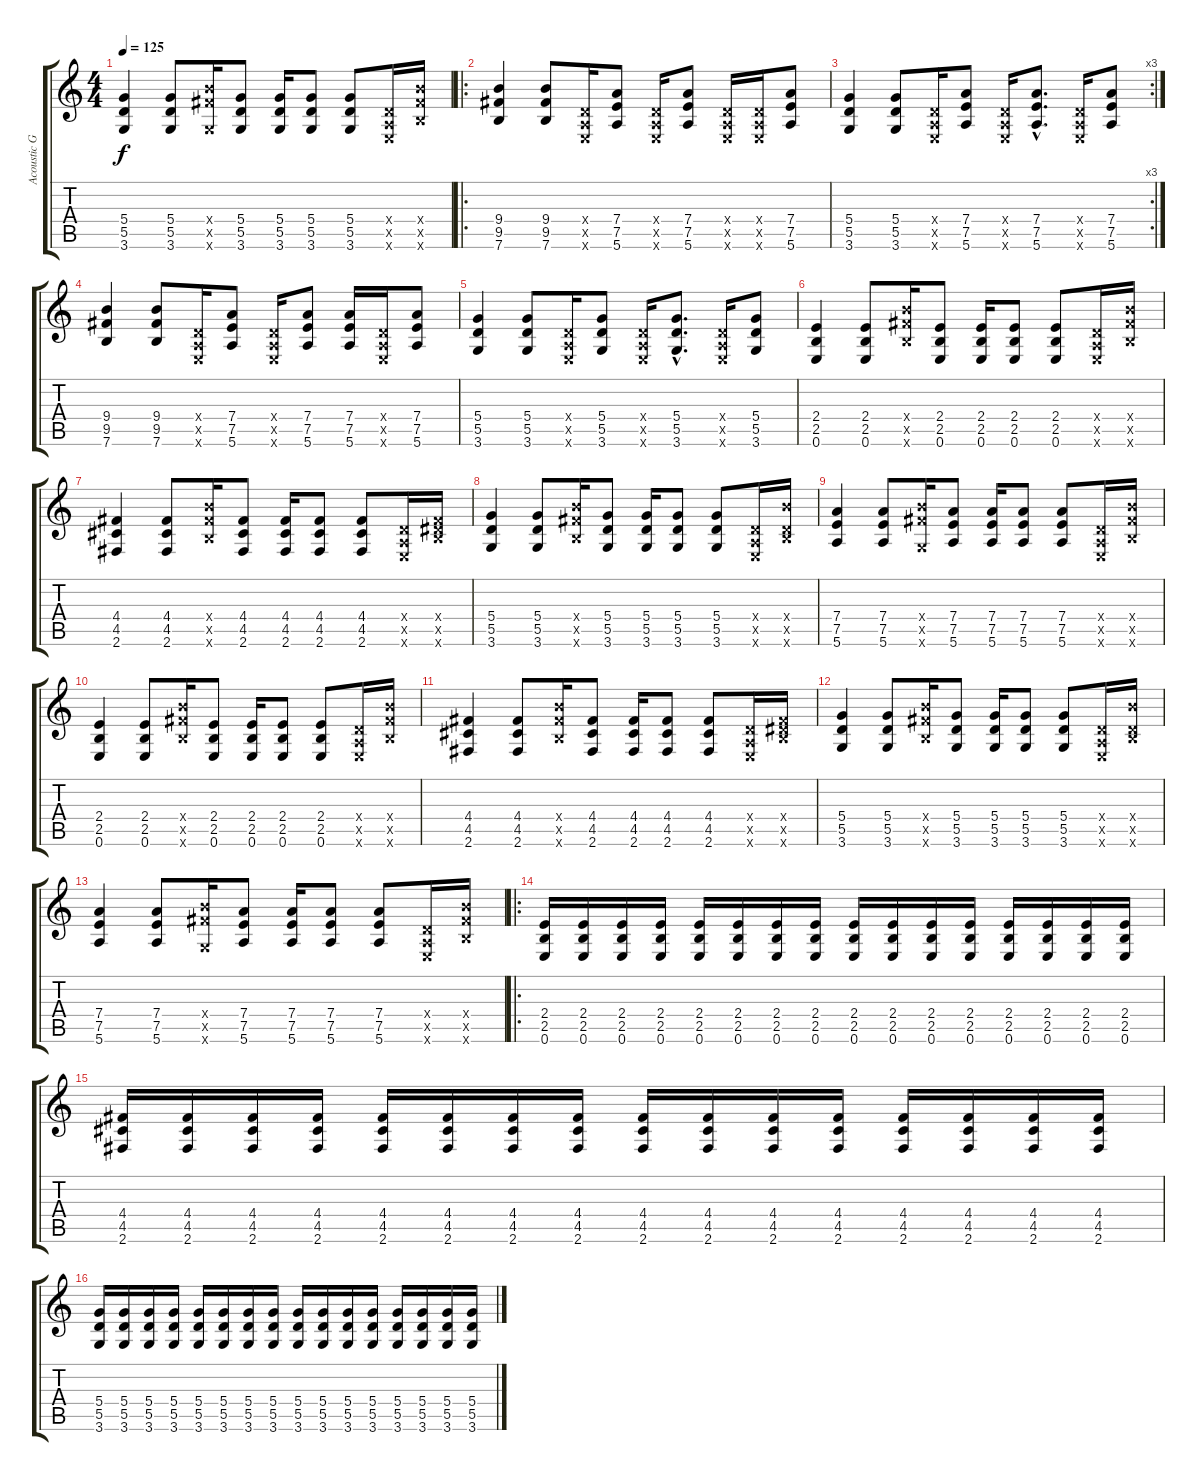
\track ("Acoustic Guitar" "Acoustic G") {instrument acousticguitarsteel}
\staff {score tabs}
\tuning (E4 B3 G3 D3 A2 E2) {hide}
\ts (4 4)
\tempo 125
\clef g2
\ks c
(5.4 5.5 3.6).4{dy f} (5.4 5.5 3.6).8 (9.4{x} 9.5{x} 3.6{x}).16 (5.4 5.5 3.6).8 (5.4 5.5 3.6).16 (5.4 5.5 3.6).8 (5.4 5.5 3.6).8 (0.4{x} 0.5{x} 0.6{x}).16 (9.4{x} 9.5{x} 7.6{x}).16 |
\ro
(9.4 9.5 7.6).4 (9.4 9.5 7.6).8 (0.4{x} 0.5{x} 0.6{x}).16 (7.4 7.5 5.6).8 (0.4{x} 0.5{x} 0.6{x}).16 (7.4 7.5 5.6).8 (0.4{x} 0.5{x} 0.6{x}).16 (0.4{x} 0.5{x} 0.6{x}).16 (7.4 7.5 5.6).8 |
\rc 3
(5.4 5.5 3.6).4 (5.4 5.5 3.6).8 (0.4{x} 0.5{x} 0.6{x}).16 (7.4 7.5 5.6).8 (0.4{x} 0.5{x} 0.6{x}).16 (7.4{hac} 7.5{hac} 5.6{hac}).8{d} (0.4{x} 0.5{x} 0.6{x}).16 (7.4 7.5 5.6).8 |
(9.4 9.5 7.6).4 (9.4 9.5 7.6).8 (0.4{x} 0.5{x} 0.6{x}).16 (7.4 7.5 5.6).8 (0.4{x} 0.5{x} 0.6{x}).16 (7.4 7.5 5.6).8 (7.4 7.5 5.6).16 (0.4{x} 0.5{x} 0.6{x}).16 (7.4 7.5 5.6).8 |
(5.4 5.5 3.6).4 (5.4 5.5 3.6).8 (0.4{x} 0.5{x} 0.6{x}).16 (5.4 5.5 3.6).8 (0.4{x} 0.5{x} 0.6{x}).16 (5.4{hac} 5.5{hac} 3.6{hac}).8{d} (0.4{x} 0.5{x} 0.6{x}).16 (5.4 5.5 3.6).8 |
(2.4 2.5 0.6).4 (2.4 2.5 0.6).8 (9.4{x} 9.5{x} 7.6{x}).16 (2.4 2.5 0.6).8 (2.4 2.5 0.6).16 (2.4 2.5 0.6).8 (2.4 2.5 0.6).8 (0.4{x} 0.5{x} 0.6{x}).16 (9.4{x} 9.5{x} 7.6{x}).16 |
(4.4 4.5 2.6).4 (4.4 4.5 2.6).8 (9.4{x} 9.5{x} 7.6{x}).16 (4.4 4.5 2.6).8 (4.4 4.5 2.6).16 (4.4 4.5 2.6).8 (4.4 4.5 2.6).8 (0.4{x} 0.5{x} 0.6{x}).16 (1.4{x} 9.5{x} 7.6{x}).16 |
(5.4 5.5 3.6).4 (5.4 5.5 3.6).8 (9.4{x} 9.5{x} 7.6{x}).16 (5.4 5.5 3.6).8 (5.4 5.5 3.6).16 (5.4 5.5 3.6).8 (5.4 5.5 3.6).8 (0.4{x} 0.5{x} 0.6{x}).16 (9.4{x} 5.5{x} 7.6{x}).16 |
(7.4 7.5 5.6).4 (7.4 7.5 5.6).8 (9.4{x} 9.5{x} 3.6{x}).16 (7.4 7.5 5.6).8 (7.4 7.5 5.6).16 (7.4 7.5 5.6).8 (7.4 7.5 5.6).8 (0.4{x} 0.5{x} 0.6{x}).16 (9.4{x} 9.5{x} 7.6{x}).16 |
(2.4 2.5 0.6).4 (2.4 2.5 0.6).8 (9.4{x} 9.5{x} 7.6{x}).16 (2.4 2.5 0.6).8 (2.4 2.5 0.6).16 (2.4 2.5 0.6).8 (2.4 2.5 0.6).8 (0.4{x} 0.5{x} 0.6{x}).16 (9.4{x} 9.5{x} 7.6{x}).16 |
(4.4 4.5 2.6).4 (4.4 4.5 2.6).8 (9.4{x} 9.5{x} 7.6{x}).16 (4.4 4.5 2.6).8 (4.4 4.5 2.6).16 (4.4 4.5 2.6).8 (4.4 4.5 2.6).8 (0.4{x} 0.5{x} 0.6{x}).16 (1.4{x} 9.5{x} 7.6{x}).16 |
(5.4 5.5 3.6).4 (5.4 5.5 3.6).8 (9.4{x} 9.5{x} 7.6{x}).16 (5.4 5.5 3.6).8 (5.4 5.5 3.6).16 (5.4 5.5 3.6).8 (5.4 5.5 3.6).8 (0.4{x} 0.5{x} 0.6{x}).16 (9.4{x} 5.5{x} 7.6{x}).16 |
(7.4 7.5 5.6).4 (7.4 7.5 5.6).8 (9.4{x} 9.5{x} 3.6{x}).16 (7.4 7.5 5.6).8 (7.4 7.5 5.6).16 (7.4 7.5 5.6).8 (7.4 7.5 5.6).8 (0.4{x} 0.5{x} 0.6{x}).16 (9.4{x} 9.5{x} 7.6{x}).16 |
\ro
(2.4 2.5 0.6).16 (2.4 2.5 0.6).16 (2.4 2.5 0.6).16 (2.4 2.5 0.6).16 (2.4 2.5 0.6).16 (2.4 2.5 0.6).16 (2.4 2.5 0.6).16 (2.4 2.5 0.6).16 (2.4 2.5 0.6).16 (2.4 2.5 0.6).16 (2.4 2.5 0.6).16 (2.4 2.5 0.6).16 (2.4 2.5 0.6).16 (2.4 2.5 0.6).16 (2.4 2.5 0.6).16 (2.4 2.5 0.6).16 |
(4.4 4.5 2.6).16 (4.4 4.5 2.6).16 (4.4 4.5 2.6).16 (4.4 4.5 2.6).16 (4.4 4.5 2.6).16 (4.4 4.5 2.6).16 (4.4 4.5 2.6).16 (4.4 4.5 2.6).16 (4.4 4.5 2.6).16 (4.4 4.5 2.6).16 (4.4 4.5 2.6).16 (4.4 4.5 2.6).16 (4.4 4.5 2.6).16 (4.4 4.5 2.6).16 (4.4 4.5 2.6).16 (4.4 4.5 2.6).16 |
(5.4 5.5 3.6).16 (5.4 5.5 3.6).16 (5.4 5.5 3.6).16 (5.4 5.5 3.6).16 (5.4 5.5 3.6).16 (5.4 5.5 3.6).16 (5.4 5.5 3.6).16 (5.4 5.5 3.6).16 (5.4 5.5 3.6).16 (5.4 5.5 3.6).16 (5.4 5.5 3.6).16 (5.4 5.5 3.6).16 (5.4 5.5 3.6).16 (5.4 5.5 3.6).16 (5.4 5.5 3.6).16 (5.4 5.5 3.6).16
